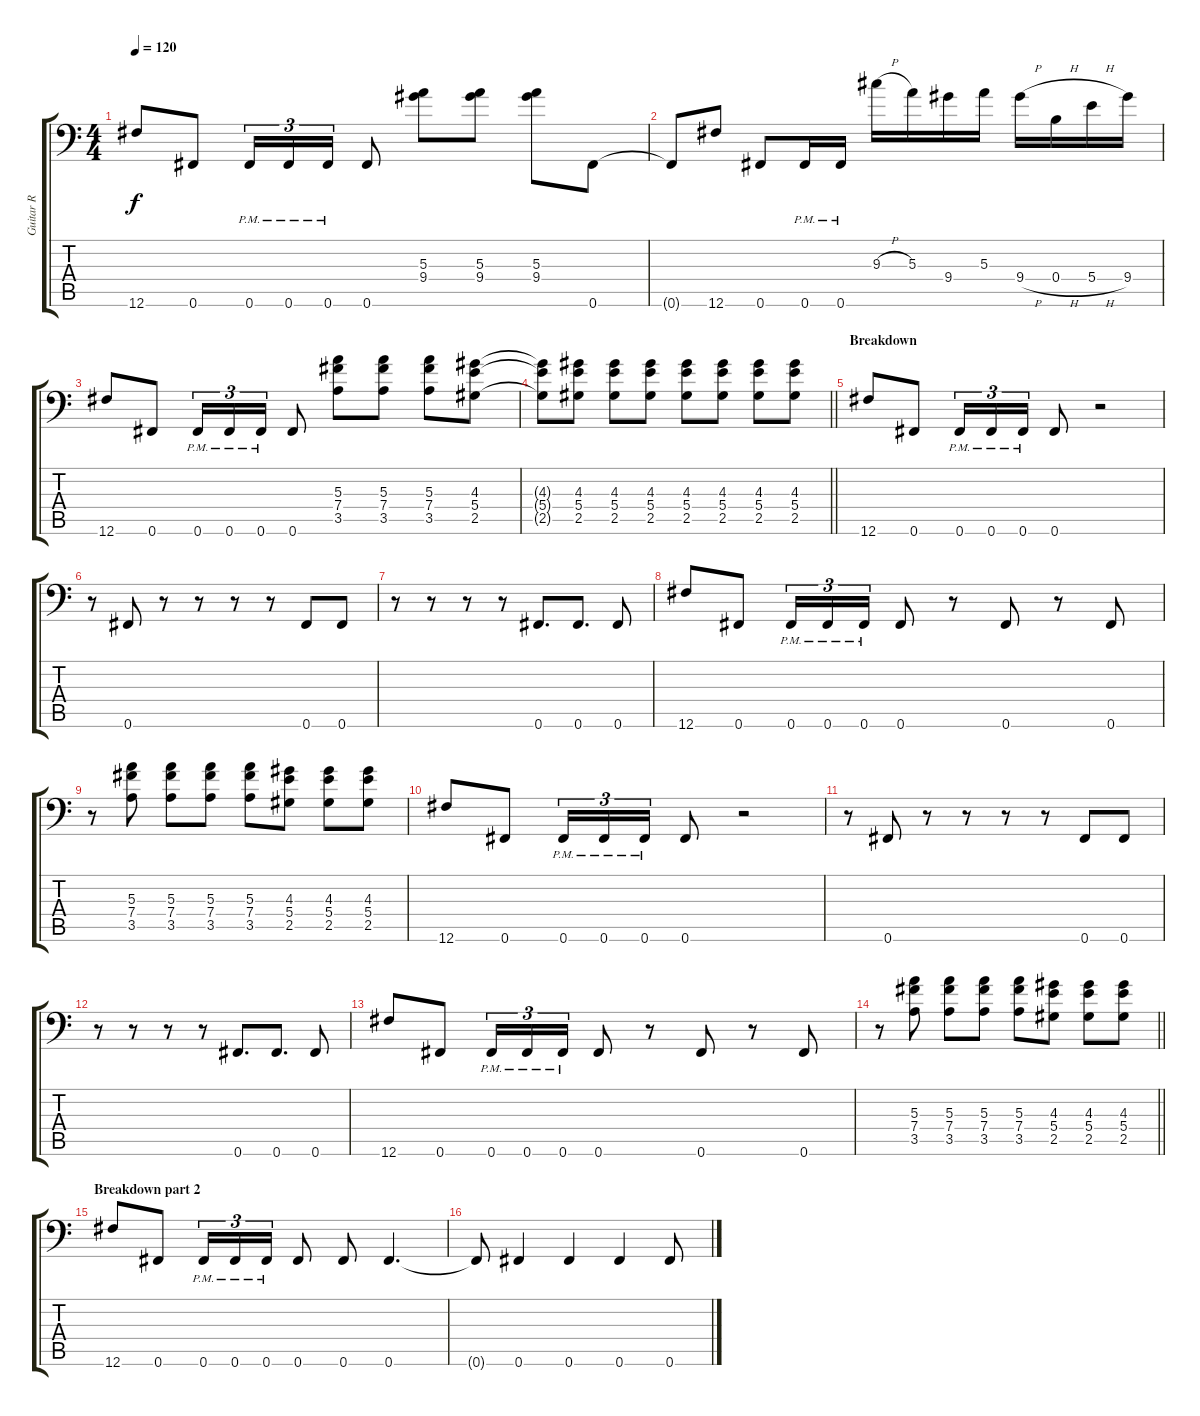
\track ("Guitar R" "Guitar R") {instrument overdrivenguitar}
\staff {score tabs}
\tuning (Db4 Ab3 E3 B2 Gb2 Gb1) {hide}
\ts (4 4)
\tempo 120
\clef f4
\ks c
12.6.8{dy f} 0.6.8 0.6{pm}.16{tu (3 2)} 0.6{pm}.16{tu (3 2)} 0.6{pm}.16{tu (3 2)} 0.6.8 (5.3 9.4).8 (5.3 9.4).8 (5.3 9.4).8 0.6.8 |
0.6{t}.8 12.6.8 0.6.8 0.6{pm}.16 0.6{pm}.16 9.3{h}.16 5.3.16 9.4.16 5.3.16 9.4{h}.16 0.4{h}.16 5.4{h}.16 9.4.16 |
12.6.8 0.6.8 0.6{pm}.16{tu (3 2)} 0.6{pm}.16{tu (3 2)} 0.6{pm}.16{tu (3 2)} 0.6.8 (5.3 7.4 3.5).8 (5.3 7.4 3.5).8 (5.3 7.4 3.5).8 (4.3 5.4 2.5).8 |
\barLineRight lightlight
(4.3{t} 5.4{t} 2.5{t}).8 (4.3 5.4 2.5).8 (4.3 5.4 2.5).8 (4.3 5.4 2.5).8 (4.3 5.4 2.5).8 (4.3 5.4 2.5).8 (4.3 5.4 2.5).8 (4.3 5.4 2.5).8 |
\section ("" "Breakdown")
12.6.8 0.6.8 0.6{pm}.16{tu (3 2)} 0.6{pm}.16{tu (3 2)} 0.6{pm}.16{tu (3 2)} 0.6.8 r.2 |
r.8 0.6.8 r.8 r.8 r.8 r.8 0.6.8 0.6.8 |
r.8 r.8 r.8 r.8 0.6.8{d} 0.6.8{d} 0.6.8 |
12.6.8 0.6.8 0.6{pm}.16{tu (3 2)} 0.6{pm}.16{tu (3 2)} 0.6{pm}.16{tu (3 2)} 0.6.8 r.8 0.6.8 r.8 0.6.8 |
r.8 (5.3 7.4 3.5).8 (5.3 7.4 3.5).8 (5.3 7.4 3.5).8 (5.3 7.4 3.5).8 (4.3 5.4 2.5).8 (4.3 5.4 2.5).8 (4.3 5.4 2.5).8 |
12.6.8 0.6.8 0.6{pm}.16{tu (3 2)} 0.6{pm}.16{tu (3 2)} 0.6{pm}.16{tu (3 2)} 0.6.8 r.2 |
r.8 0.6.8 r.8 r.8 r.8 r.8 0.6.8 0.6.8 |
r.8 r.8 r.8 r.8 0.6.8{d} 0.6.8{d} 0.6.8 |
12.6.8 0.6.8 0.6{pm}.16{tu (3 2)} 0.6{pm}.16{tu (3 2)} 0.6{pm}.16{tu (3 2)} 0.6.8 r.8 0.6.8 r.8 0.6.8 |
\barLineRight lightlight
r.8 (5.3 7.4 3.5).8 (5.3 7.4 3.5).8 (5.3 7.4 3.5).8 (5.3 7.4 3.5).8 (4.3 5.4 2.5).8 (4.3 5.4 2.5).8 (4.3 5.4 2.5).8 |
\section ("" "Breakdown part 2")
12.6.8 0.6.8 0.6{pm}.16{tu (3 2)} 0.6{pm}.16{tu (3 2)} 0.6{pm}.16{tu (3 2)} 0.6.8 0.6.8 0.6.4{d} |
0.6{t}.8 0.6.4 0.6.4 0.6.4 0.6.8
